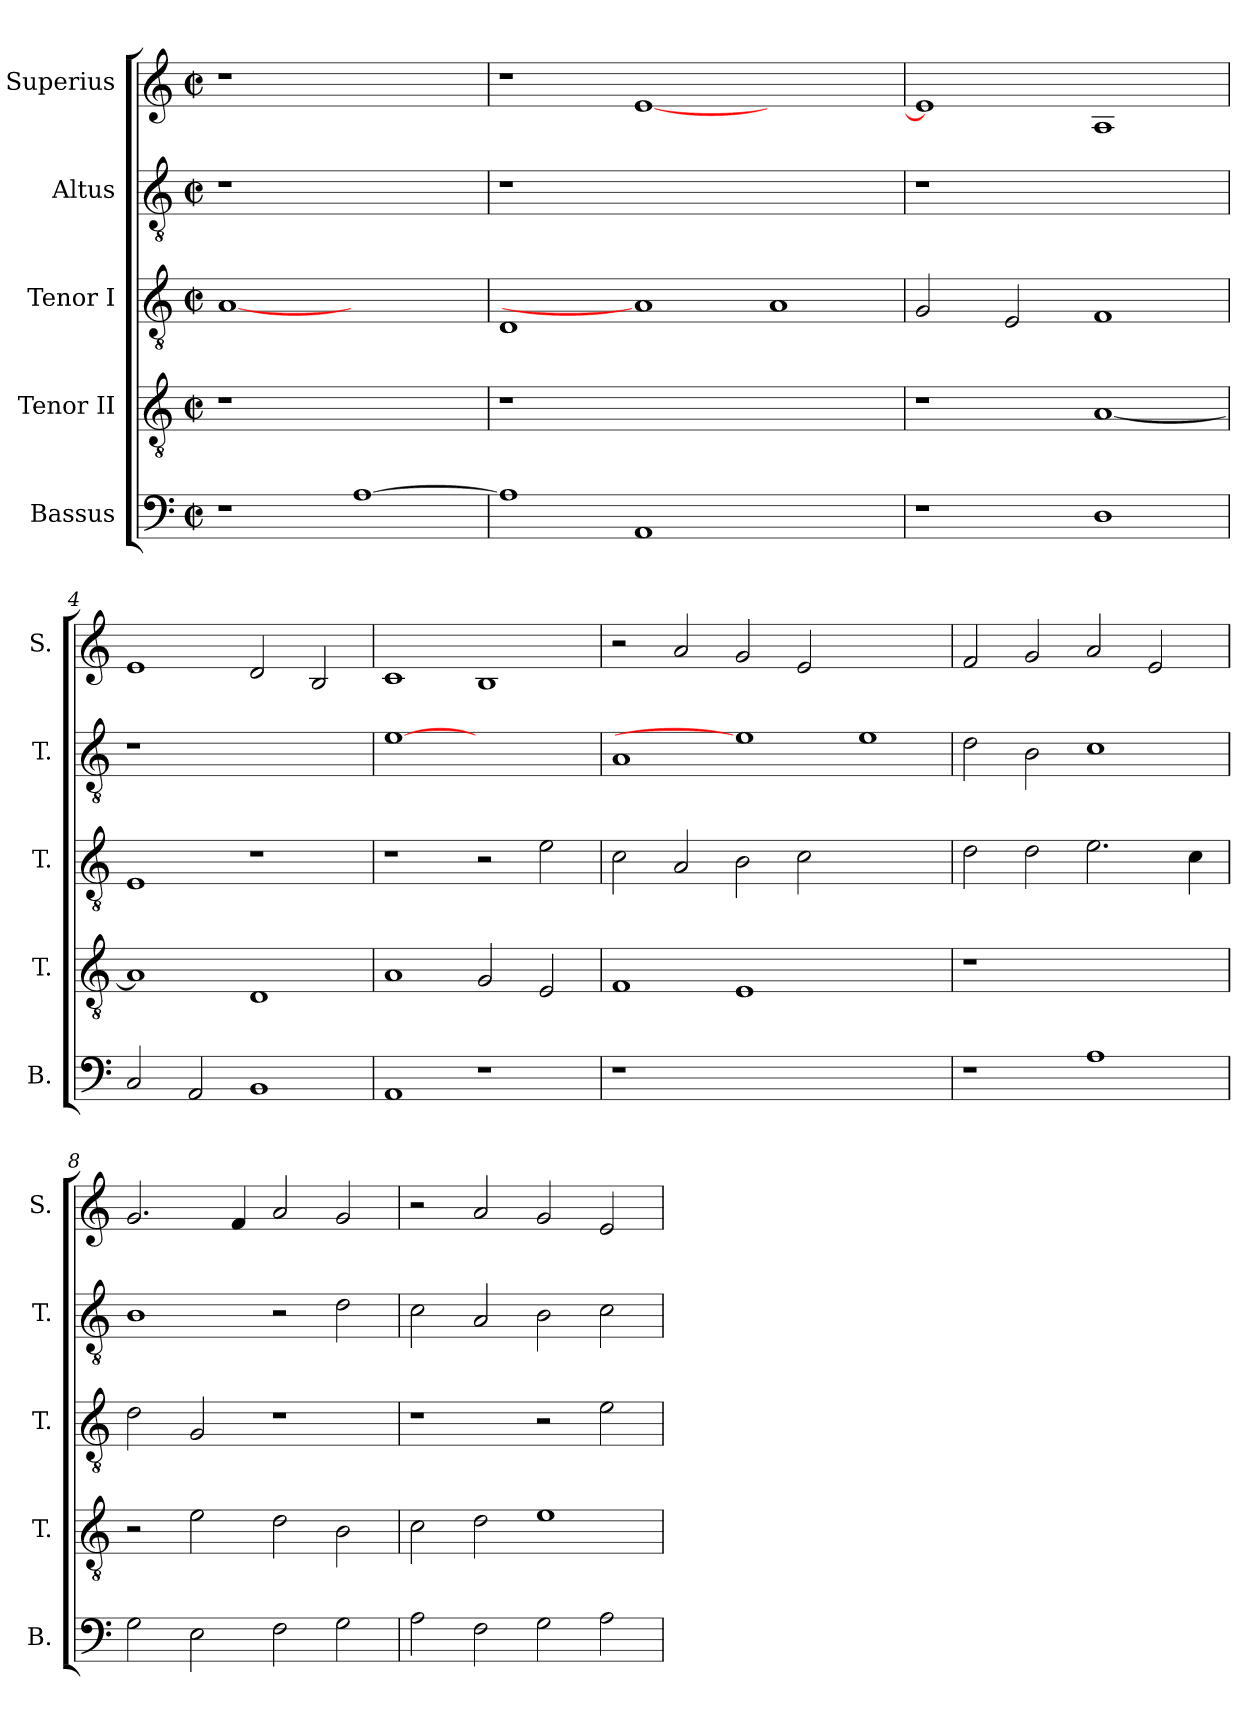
**kern	**kern	**kern	**kern	**kern
*part5	*part4	*part3	*part2	*part1
*staff5	*staff4	*staff3	*staff2	*staff1
*I"Bassus	*I"Tenor II	*I"Tenor I	*I"Altus	*I"Superius
*I'B.	*I'T.	*I'T.	*I'T.	*I'S.
!!LO:PB:g=z
*clefF4	*clefGv2	*clefGv2	*clefGv2	*clefG2
*	*ITrd7c12	*ITrd7c12	*ITrd7c12	*
*k[]	*k[]	*k[]	*k[]	*k[]
*C:	*C:	*C:	*C:	*C:
*M2/2	*M2/2	*M2/2	*M2/2	*M2/2
*met(c|)	*met(c|)	*met(c|)	*met(c|)	*met(c|)
=1	=1	=1	=1	=1
!	!LO:N:vis=1	!	!LO:N:vis=1	!LO:N:vis=1
1r	1r	[1AAi	1r	1r
[>1Ai	1ryy	1ryy	1ryy	1ryy
=2	=2	=2	=2	=2
!	!LO:N:vis=1	!	!LO:N:vis=1	!
1Ai]	1r	1DDi	1r	1r
1AAi	0ryy	1AAi]	0ryy	[<1ei
1ryy	.	1AAi	.	1ryy
=3	=3	=3	=3	=3
!	!	!	!LO:N:vis=1	!
1r	1r	2GGi/	1r	1ei]
.	.	2EEi/	.	.
1Di	[<1AAi	1FFi	1ryy	1Ai
=4	=4	=4	=4	=4
!	!	!	!LO:N:vis=1	!
2Ci/	1AAi]	1EEi	1r	1ei
2AAi/	.	.	.	.
1BBi	1DDi	1r	1ryy	2di/
.	.	.	.	2Bi/
=5	=5	=5	=5	=5
1AAi	1AAi	1r	[1Ei	1ci
1r	2GGi/	2r	1ryy	1Bi
.	2EEi/	2Ei\	.	.
!!LO:LB:g=z
=6	=6	=6	=6	=6
!LO:N:vis=1	!	!	!	!
1r	1FFi	2Ci\	1AAi	2r
.	.	2AAi/	.	2ai/
0ryy	1EEi	2BBi\	1Ei]	2gi/
.	.	2Ci\	.	2ei/
.	1ryy	1ryy	1Ei	1ryy
=7	=7	=7	=7	=7
!	!LO:N:vis=1	!	!	!
1r	1r	2Di\	2Di\	2fi/
.	.	2Di\	2BBi\	2gi/
1Ai	1ryy	2.Ei\	1Ci	2ai/
.	.	.	.	2ei/
.	.	4Ci\	.	.
=8	=8	=8	=8	=8
2Gi\	2r	2Di\	1BBi	2.gi/
2Ei\	2Ei\	2GGi/	.	.
.	.	.	.	4fi/
2Fi\	2Di\	1r	2r	2ai/
2Gi\	2BBi\	.	2Di\	2gi/
=9	=9	=9	=9	=9
2Ai\	2Ci\	1r	2Ci\	2r
2Fi\	2Di\	.	2AAi/	2ai/
2Gi\	1Ei	2r	2BBi\	2gi/
2Ai\	.	2Ei\	2Ci\	2ei/
=	=	=	=	=
*-	*-	*-	*-	*-
